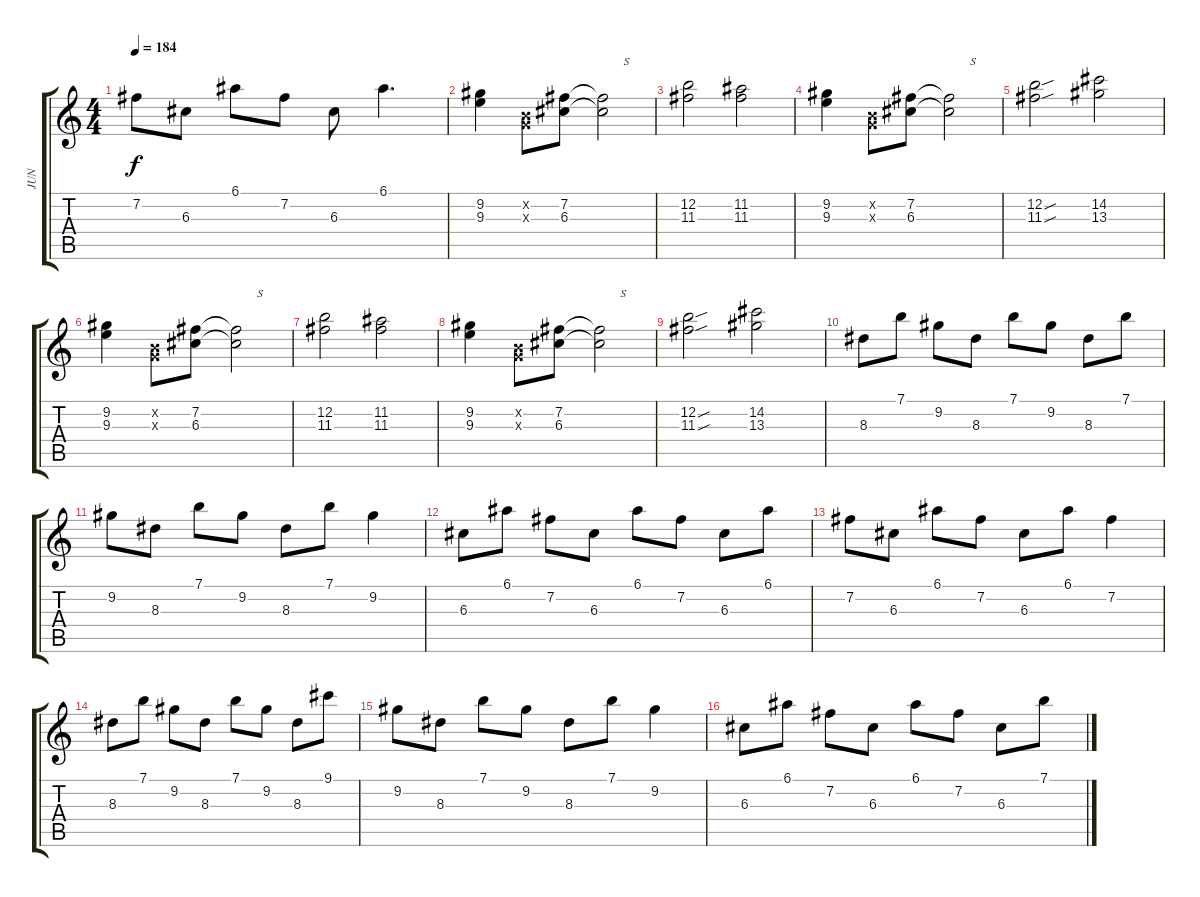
\track ("JUN" "JUN") {instrument distortionguitar}
\staff {score tabs}
\tuning (E4 B3 G3 D3 A2 E2) {hide}
\ts (4 4)
\tempo 184
\clef g2
\ks c
7.2.8{dy f} 6.3.8 6.1.8 7.2.8 6.3.8 6.1.4{d} |
(9.2 9.3).4{instrument distortionguitar} (0.2{x} 0.3{x}).8 (7.2 6.3).8 (7.2{t} 6.3{t}).2{txt "       S"} |
(12.2 11.3).2 (11.2 11.3).2 |
(9.2 9.3).4 (0.2{x} 0.3{x}).8 (7.2 6.3).8 (7.2{t} 6.3{t}).2{txt "       S"} |
(12.2{sou} 11.3{sou}).2 (14.2 13.3).2 |
(9.2 9.3).4 (0.2{x} 0.3{x}).8 (7.2 6.3).8 (7.2{t} 6.3{t}).2{txt "       S"} |
(12.2 11.3).2 (11.2 11.3).2 |
(9.2 9.3).4 (0.2{x} 0.3{x}).8 (7.2 6.3).8 (7.2{t} 6.3{t}).2{txt "       S"} |
(12.2{sou} 11.3{sou}).2 (14.2 13.3).2 |
8.3.8{instrument electricguitarclean} 7.1.8 9.2.8 8.3.8 7.1.8 9.2.8 8.3.8 7.1.8 |
9.2.8 8.3.8 7.1.8 9.2.8 8.3.8 7.1.8 9.2.4 |
6.3.8 6.1.8 7.2.8 6.3.8 6.1.8 7.2.8 6.3.8 6.1.8 |
7.2.8 6.3.8 6.1.8 7.2.8 6.3.8 6.1.8 7.2.4 |
8.3.8 7.1.8 9.2.8 8.3.8 7.1.8 9.2.8 8.3.8 9.1.8 |
9.2.8 8.3.8 7.1.8 9.2.8 8.3.8 7.1.8 9.2.4 |
6.3.8 6.1.8 7.2.8 6.3.8 6.1.8 7.2.8 6.3.8 7.1.8
